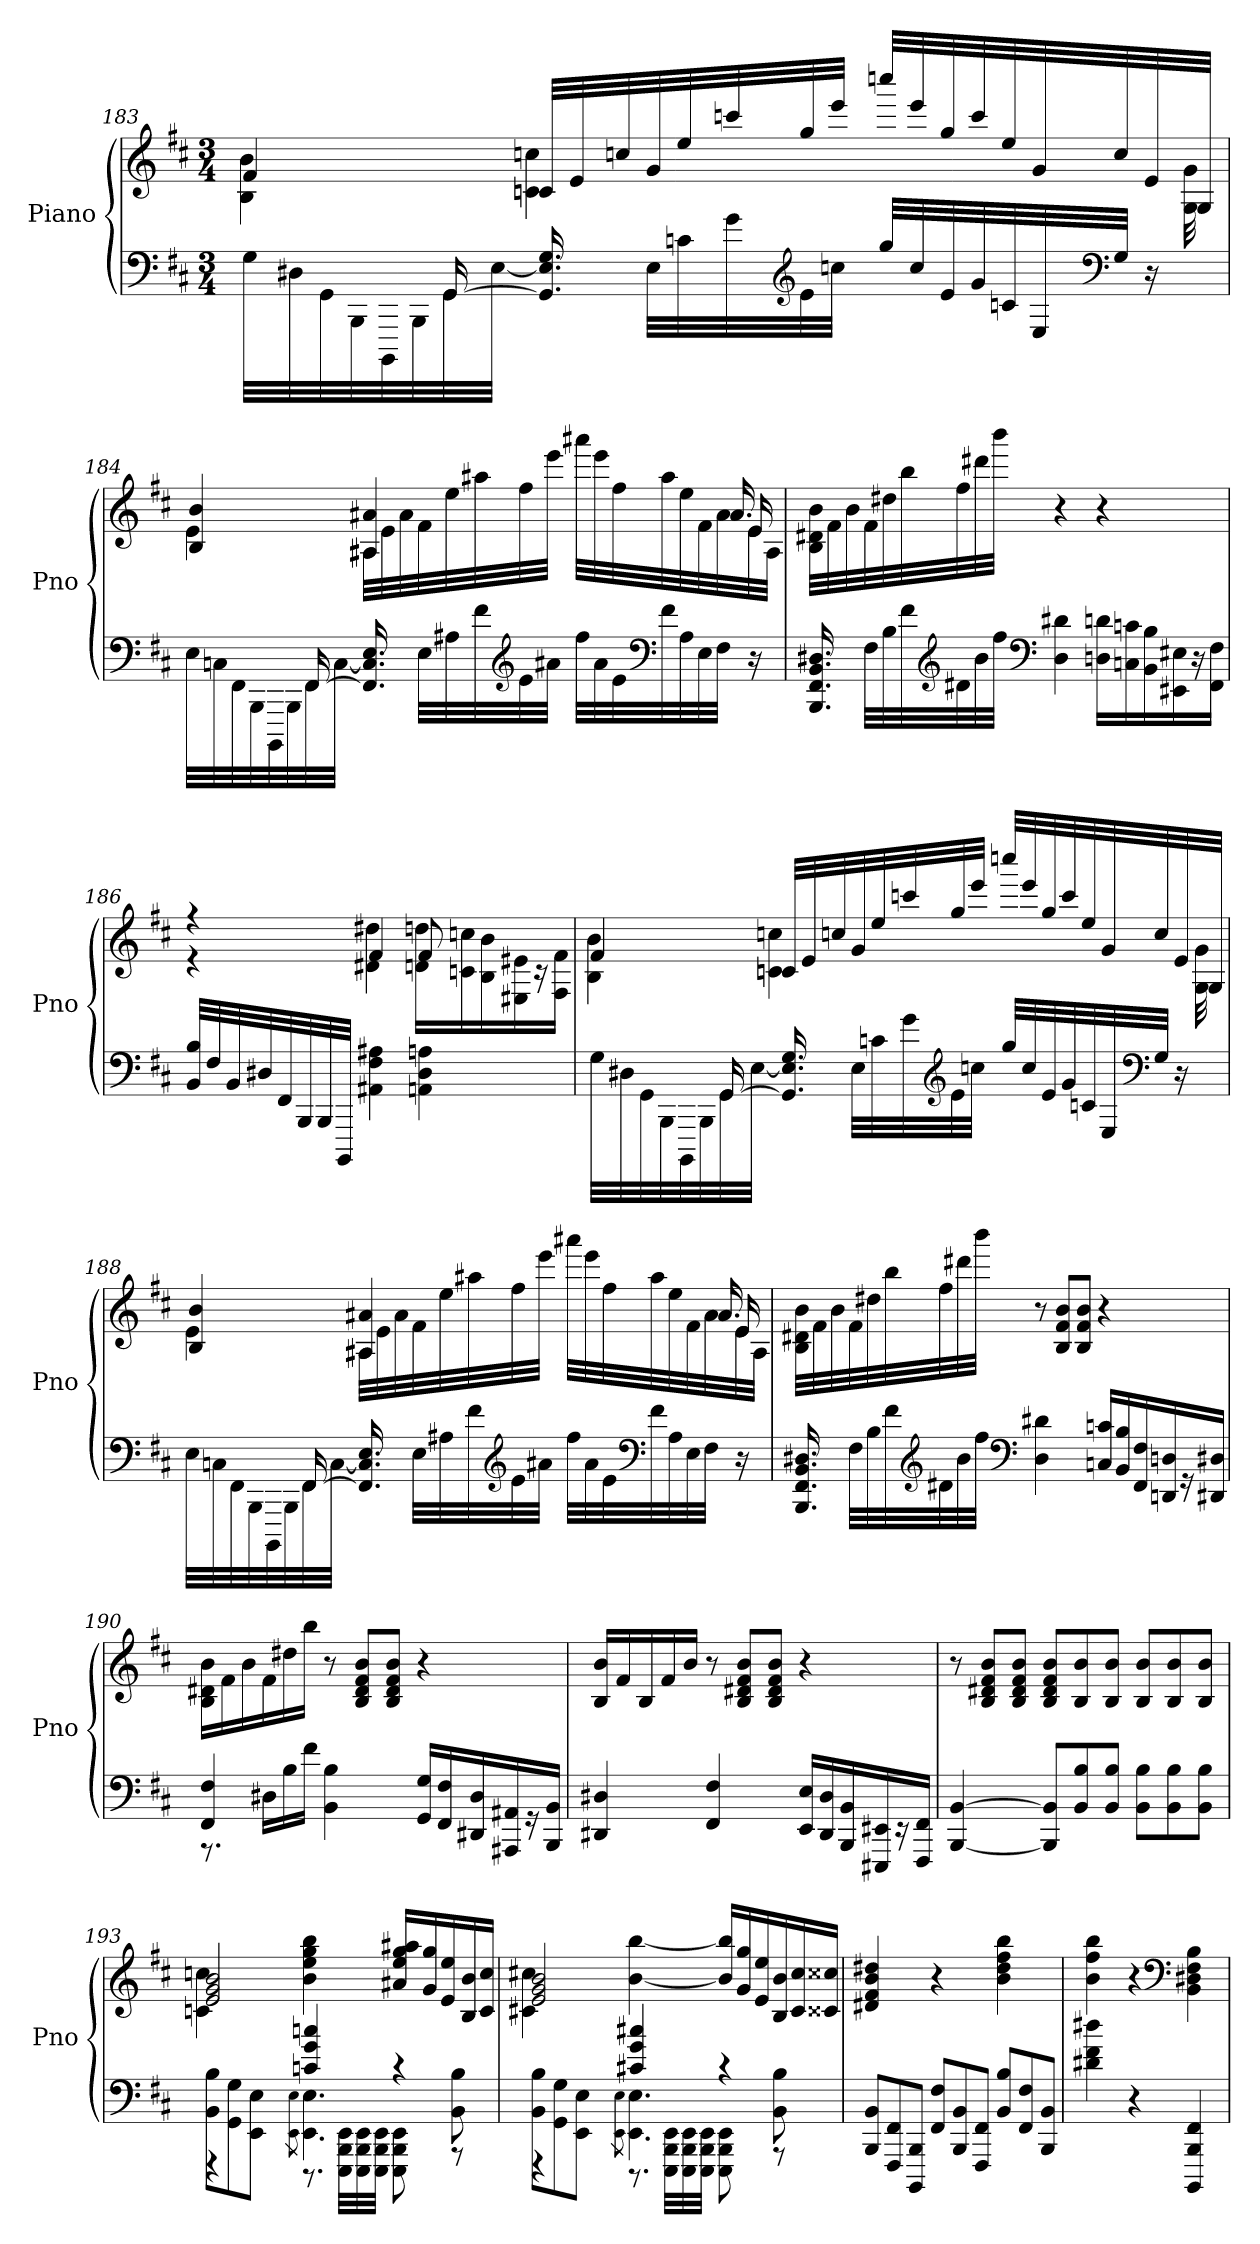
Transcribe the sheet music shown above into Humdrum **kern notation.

**kern	**kern
*part1	*part1
*staff2	*staff1
*I"Piano	*
*I'Pno	*
*clefF4	*clefG2
*k[f#c#]	*k[f#c#]
*M3/4	*M3/4
=183	=183
*^	*^
8.ryy	32GLLL	4f#	4B 4b
.	32D#X	.	.
.	32GG	.	.
.	32BBB	.	.
.	32BBBB	.	.
.	32BBB	.	.
[16GG	32GG	.	.
.	[32EJJJ	.	.
16.GG] 16.E] 16.G	2ryy	32cnLLL	4cn 4ccn
.	.	32e	.
.	.	32ccn	.
32ELLL	.	32g	.
32cn	.	32ee	.
32g	.	32cccn	.
*clefG2	*	*	*
32e	.	32gg	.
32ccnJJJ	.	32eeeJJJ	.
*Xtuplet	*	*Xtuplet	*
36ggLLL	.	36ccccnLLL	9ryy
36cc	.	36eee	.
36e	.	36gg	.
36g	.	36ccc	.
36cn	.	36ee	9ryy
36E	.	36g	.
*clefF4	*	*	*
36GJJJ	.	36cc	.
18r	.	36e	.
.	.	36GJJJ	36G 36g
=184	=184	=184	=184
*	*	*	*^
8.ryy	32ELLL	4e\	4ryy	4B 4b
.	32Cn	.	.	.
.	32FF#	.	.	.
.	32BBB	.	.	.
.	32BBBB	.	.	.
.	32BBB	.	.	.
[16FF#	32FF#	.	.	.
.	[32CJJJ	.	.	.
16.FF#] 16.C] 16.E	2ryy	32A#X\LLL	4ryy	4A#X 4a#X
.	.	32e	.	.
.	.	32a#	.	.
32ELLL	.	32f#	.	.
32A#X	.	32ee	.	.
32f#	.	32aa#X	.	.
*clefG2	*	*	*	*
32e	.	32ff#	.	.
32a#XJJJ	.	32eeeJJJ	.	.
36ff#LLL	.	36aaa#X\LLL	9ryy	9ryy
36a#	.	36eee	.	.
36e	.	36ff#	.	.
*clefF4	*	*	*	*
36f#	.	36aa#	.	.
36A#	.	36ee	18ryy	18.ryy
36E	.	36f#	.	.
36F#JJJ	.	36a#	18.a#/	.
18r	.	36e	.	18e
.	.	36A#JJJ	.	.
*v	*v	*	*	*
*	*v	*v	*v
=185	=185
18.BBB 18.FF# 18.BB 18.D#X	36B 36d#X 36bLLL
.	36f#
.	36b
36F#LLL	36f#
36B	36dd#X
36f#	36bb
*clefG2	*
36d#X	36ff#
36b	36ddd#X
36ff#JJJ	36bbbJJJ
*clefF4	*
4D# 4d#X	4r
24Dn 24dnLL	4r
24Cn 24cn	.
24BB 24B	.
24EE#X 24E#X	.
24r	.
24FF# 24F#JJ	.
=186	=186
*	*^
32BB 32BLLL	4r	4r
32F#	.	.
32BB	.	.
32D#X	.	.
32FF#	.	.
32BBB	.	.
32BBB	.	.
32BBBBJJJ	.	.
4AA#X 4F# 4A#X	4f#	4d#X 4dd#X
4AAn 4D# 4An	8f#	24dn 24ddnLL
.	.	24cn 24ccn
.	.	24B 24b
.	8ryy	24E#X 24e#X
.	.	24r
.	.	24F# 24f#JJ
=187	=187	=187
*^	*	*
8.ryy	32GLLL	4f#	4B 4b
.	32D#X	.	.
.	32GG	.	.
.	32BBB	.	.
.	32BBBB	.	.
.	32BBB	.	.
[16GG	32GG	.	.
.	[32EJJJ	.	.
16.GG] 16.E] 16.G	2ryy	32cnLLL	4cn 4ccn
.	.	32e	.
.	.	32ccn	.
32ELLL	.	32g	.
32cn	.	32ee	.
32g	.	32cccn	.
*clefG2	*	*	*
32e	.	32gg	.
32ccnJJJ	.	32eeeJJJ	.
36ggLLL	.	36ccccnLLL	9ryy
36cc	.	36eee	.
36e	.	36gg	.
36g	.	36ccc	.
36cn	.	36ee	9ryy
36E	.	36g	.
*clefF4	*	*	*
36GJJJ	.	36cc	.
18r	.	36e	.
.	.	36GJJJ	36G 36g
=188	=188	=188	=188
*	*	*	*^
8.ryy	32ELLL	4e\	4ryy	4B 4b
.	32Cn	.	.	.
.	32FF#	.	.	.
.	32BBB	.	.	.
.	32BBBB	.	.	.
.	32BBB	.	.	.
[16FF#	32FF#	.	.	.
.	[32CJJJ	.	.	.
16.FF#] 16.C] 16.E	2ryy	32A#X\LLL	4ryy	4A#X 4a#X
.	.	32e	.	.
.	.	32a#	.	.
32ELLL	.	32f#	.	.
32A#X	.	32ee	.	.
32f#	.	32aa#X	.	.
*clefG2	*	*	*	*
32e	.	32ff#	.	.
32a#XJJJ	.	32eeeJJJ	.	.
36ff#LLL	.	36aaa#X\LLL	9ryy	9ryy
36a#	.	36eee	.	.
36e	.	36ff#	.	.
*clefF4	*	*	*	*
36f#	.	36aa#	.	.
36A#	.	36ee	18ryy	18.ryy
36E	.	36f#	.	.
36F#JJJ	.	36a#	18.a#/	.
18r	.	36e	.	18e
.	.	36A#JJJ	.	.
*v	*v	*	*	*
*	*v	*v	*v
=189	=189
18.BBB 18.FF# 18.BB 18.D#X	36B 36d#X 36bLLL
.	36f#
.	36b
36F#LLL	36f#
36B	36dd#X
36f#	36bb
*clefG2	*
36d#X	36ff#
36b	36ddd#X
36ff#JJJ	36bbbJJJ
*clefF4	*
4D# 4d#X	12r
.	12B 12f# 12bL
.	12B 12f# 12bJ
24Cn 24cnLL	4r
24BB 24B	.
24FF# 24F#	.
24DDn 24Dn	.
24r	.
24DD#X 24D#XJJ	.
=190	=190
*^	*
4FF# 4F#	12.r	24B 24d#X 24bLL
.	.	24f#
.	.	24b
.	24D#XLL	24f#
.	24B	24dd#X
.	24f#JJ	24bbJJ
4BB 4B	2ryy	12r
.	.	12B 12d# 12f# 12bL
.	.	12B 12d# 12f# 12bJ
24GG 24GLL	.	4r
24FF# 24F#	.	.
24DD#X 24D#	.	.
24AAA#X 24AA#X	.	.
24r	.	.
24BBB 24BBJJ	.	.
*v	*v	*
=191	=191
4DD#X 4D#X	20B 20bLL
.	20f#
.	20B
.	20f#
.	20bJJ
4FF# 4F#	12r
.	12B 12d#X 12f# 12bL
.	12B 12d# 12f# 12bJ
24EE 24ELL	4r
24DD# 24D#	.
24BBB 24BB	.
24EEE#X 24EE#X	.
24r	.
24FFF# 24FF#JJ	.
=192	=192
[4BBB [4BB	12r
.	12B 12d#X 12f# 12bL
.	12B 12d# 12f# 12bJ
12BBB] 12BB]L	12B 12d# 12f# 12bL
12BB 12B	12B 12b
12BB 12BJ	12B 12bJ
12BB 12BL	12B 12bL
12BB 12B	12B 12b
12BB 12BJ	12B 12bJ
=193	=193
*^	*^
*	*^	*	*
4ryy	12BB 12BL	4r	2e 2g 2b	4cn 4ccn
.	12GG 12G	.	.	.
.	12EE 12EJ	.	.	.
.	8qEE\ 8qE\	.	.	.
8.rDDD	4.EE] 4.E]	4cn 4g 4ccn	.	4b 4ee 4gg 4bb
48EEE\ 48BBB\ 48EE\LLL	.	.	.	.
48EEE 48BBB 48EE	.	.	.	.
48EEE 48BBB 48EEJJJ	.	.	.	.
8EEE\ 8BBB\ 8EE\	.	4rc	4ryy	20a#X 20ee 20gg 20aa#XLL
.	.	.	.	20g 20gg
.	.	.	.	20e 20ee
8rAAA	8BB 8B	.	.	.
.	.	.	.	20B 20b
.	.	.	.	20c 20ccJJ
=194	=194	=194	=194	=194
4ryy	12BB 12BL	4r	2e 2g 2b	4c#X 4cc#X
.	12GG 12G	.	.	.
.	12EE 12EJ	.	.	.
.	8qEE\ 8qE\	.	.	.
8.rDDD	4.EE] 4.E]	4c#X 4g 4cc#X	.	[4b [4bb
48EEE\ 48BBB\ 48EE\LLL	.	.	.	.
48EEE 48BBB 48EE	.	.	.	.
48EEE 48BBB 48EEJJJ	.	.	.	.
8EEE\ 8BBB\ 8EE\	.	4rc	4ryy	24b] 24bb]LL
.	.	.	.	24g 24gg
.	.	.	.	24e 24ee
8rAAA	8BB 8B	.	.	24B 24b
.	.	.	.	24c# 24cc#
.	.	.	.	24c##X 24cc##XJJ
*v	*v	*v	*	*
*	*v	*v
=195	=195
12BBB 12BBL	4d#X 4f# 4b 4dd#X
12FFF# 12FF#	.
12BBBB 12BBBJ	.
12FF# 12F#L	4r
12BBB 12BB	.
12FFF# 12FF#J	.
12BB 12BL	4b 4dd# 4ff# 4bb
12FF# 12F#	.
12BBB 12BBJ	.
=196	=196
4d#X 4f# 4dd#X	4b 4ff# 4bb
4r	4r
*	*clefF4
4BBBB 4BBB 4FF#	4BB 4D#X 4F# 4B
=	=
*-	*-
